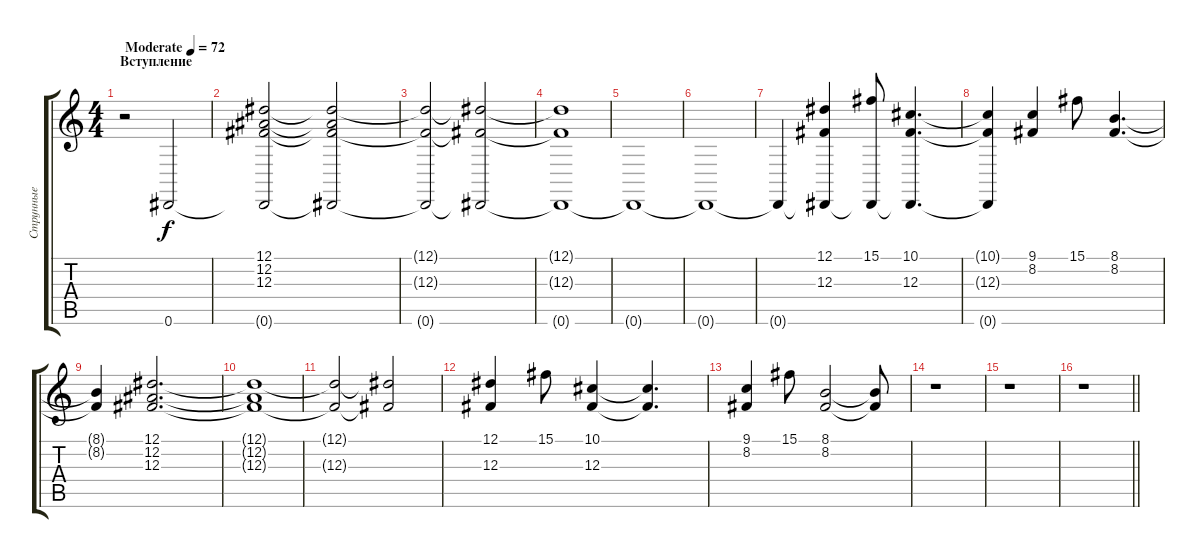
\track ("Струнные" "Струнные") {instrument synthstrings1}
\staff {score tabs}
\tuning (Eb4 Bb3 Gb3 Db3 Ab2 Eb2) {hide}
\ts (4 4)
\section ("" "Вступление")
\tempo (72 "Moderate")
\clef g2
\ks c
r.2{dy f instrument synthstrings1} 0.6.2 |
(12.1 12.2 12.3 0.6{t}).2 (12.1{t} 12.2{t} 12.3{t} 0.6{t}).2 |
(12.1{t} 12.3{t} 0.6{t}).2 (12.1{t} 12.3{t} 0.6{t}).2 |
(12.1{t} 12.3{t} 0.6{t}).1 |
0.6{t}.1 |
0.6{t}.1 |
0.6{t}.4 (12.1 12.3 0.6{t}).4 (15.1 0.6{t}).8 (10.1 12.3 0.6{t}).4{d} |
(10.1{t} 12.3{t} 0.6{t}).4 (9.1 8.2).4 15.1.8 (8.1 8.2).4{d} |
(8.1{t} 8.2{t}).4 (12.1 12.2 12.3).2{d} |
(12.1{t} 12.2{t} 12.3{t}).1 |
(12.1{t} 12.3{t}).2 (12.1{t} 12.3{t}).2 |
(12.1 12.3).4 15.1.8 (10.1 12.3).4 (10.1{t} 12.3{t}).4{d} |
(9.1 8.2).4 15.1.8 (8.1 8.2).2 (8.1{t} 8.2{t}).8 |
r.1 |
r.1 |
\barLineRight lightlight
r.1
